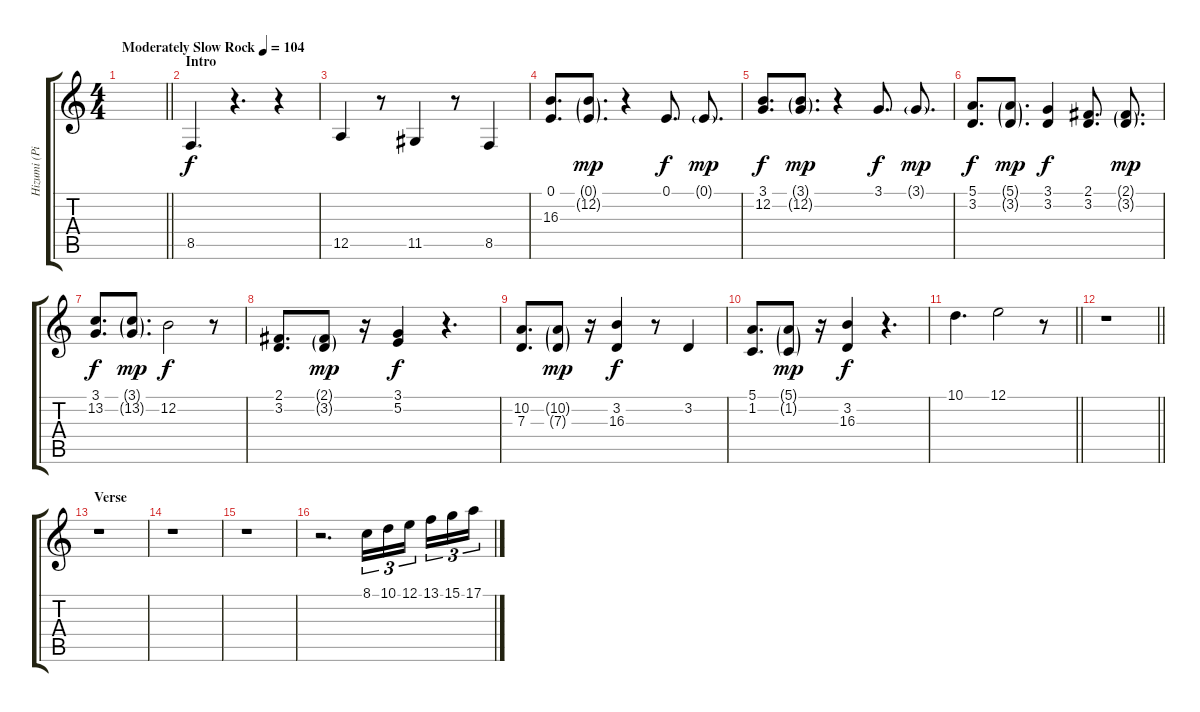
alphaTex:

\track ("Hizumi (Piano)" "Hizumi (Pi") {instrument electricgrandpiano}
\staff {score tabs}
\tuning (E4 B3 G3 D3 A2 D2) {hide}
\ts (4 4)
\tempo (104 "Moderately Slow Rock")
\clef g2
\barLineRight lightlight
\ks c
|
\section ("" "Intro")
8.5.4{d} r.4{d} r.4 |
12.5.4 r.8 11.5.4 r.8 8.5.4 |
(0.1 16.3).8{d} (0.1{g} 12.2{g}).8{d dy mp} r.4 0.1.8{d dy f} 0.1{g}.8{d dy mp} |
(3.1 12.2).8{d dy f} (3.1{g} 12.2{g}).8{d dy mp} r.4 3.1.8{d dy f} 3.1{g}.8{d dy mp} |
(5.1 3.2).8{d dy f} (5.1{g} 3.2{g}).8{d dy mp} (3.1 3.2).4{dy f} (2.1 3.2).8{d} (2.1{g} 3.2{g}).8{d dy mp} |
(3.1 13.2).8{d dy f} (3.1{g} 13.2{g}).8{d dy mp} 12.2.2{dy f} r.8 |
(2.1 3.2).8{d} (2.1{g} 3.2{g}).8{dy mp} r.16 (3.1 5.2).4{dy f} r.4{d} |
(10.2 7.3).8{d} (10.2{g} 7.3{g}).8{dy mp} r.16 (3.2 16.3).4{dy f} r.8 3.2.4 |
(5.1 1.2).8{d} (5.1{g} 1.2{g}).8{dy mp} r.16 (3.2 16.3).4{dy f} r.4{d} |
\barLineRight lightlight
10.1.4{d volume 8} 12.1.2 r.8 |
\section ("" "")
\barLineRight lightlight
r.1 |
\section ("" "Verse")
r.1 |
r.1 |
r.1 |
r.2{d} 8.1.16{tu (3 2) volume 11 balance 16 instrument electricgrandpiano} 10.1.16{tu (3 2)} 12.1.16{tu (3 2) beam splitsecondary} 13.1.16{tu (3 2)} 15.1.16{tu (3 2)} 17.1.16{tu (3 2)}
